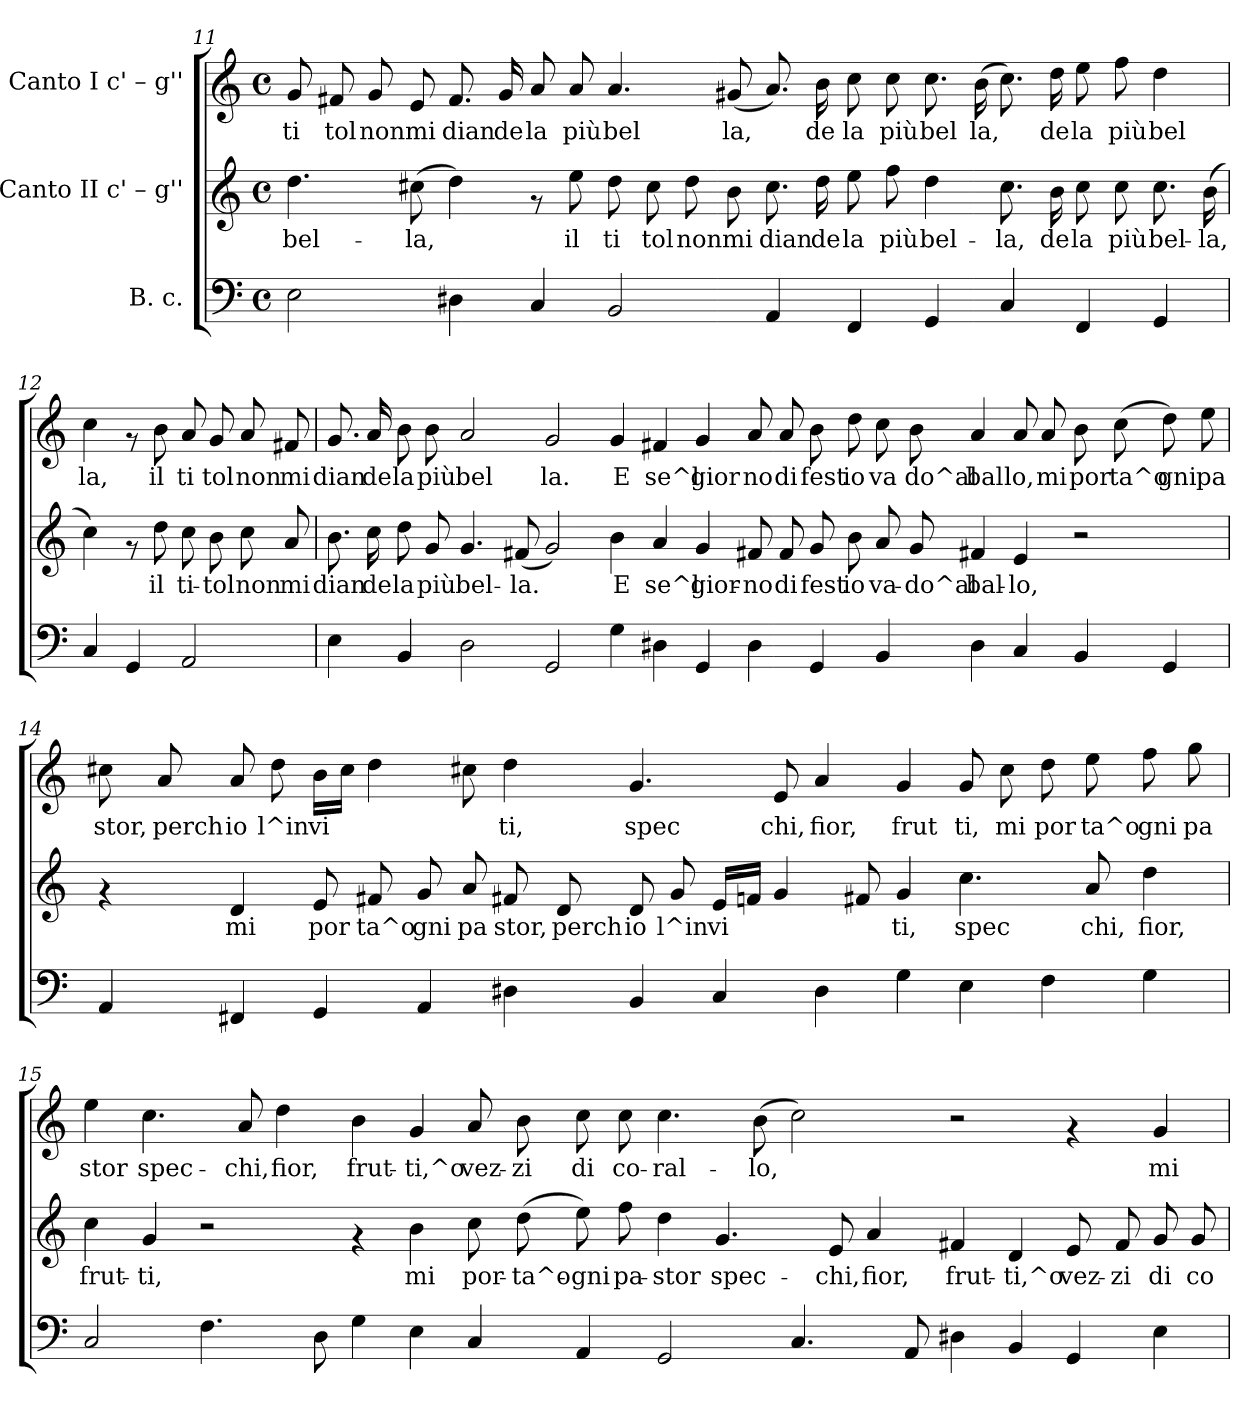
**kern	**kern	**text	**kern	**text
*part3	*part2	*part2	*part1	*part1
*staff3	*staff2	*staff2	*staff1	*staff1
*I"B. c.	*I"Canto II  c' – g''	*	*I"Canto I  c' – g''	*
!!LO:PB:g=z
*clefF4	*clefG2	*	*clefG2	*
*k[]	*k[]	*	*k[]	*
*C:	*C:	*	*C:	*
*M4/4	*M4/4	*	*M4/4	*
*met(c)	*met(c)	*	*met(c)	*
=11	=11	=11	=11	=11
!	!	!LO:LY:b:cj	!	!LO:LY:b:rj
2E\	4.dd\	bel-	8g/	ti
!	!	!	!	!LO:LY:b:rj
.	.	.	8f#X/	tol
!	!	!	!	!LO:LY:b:rj
.	.	.	8g/	non
!	!	!LO:LY:b:cj	!	!LO:LY:b:rj
.	(>8cc#X\	-la,	8e/	mi
!	!	!LO:LY:b:cj	!	!LO:LY:b:rj
4D#\	4dd\)	.	8.f#/	dian
!	!	!	!	!LO:LY:b:rj
.	.	.	16g/	de
!	!	!	!	!LO:LY:b:rj
4C/	8rf	.	8a/	la
!	!	!LO:LY:b:cj	!	!LO:LY:b:rj
.	8ee\	il	8a/	più
!	!	!LO:LY:b:cj	!	!LO:LY:b:rj
2BB/	8dd\	ti	4.a/	bel
!	!	!LO:LY:b:cj	!	!
.	8cc#\	tol	.	.
!	!	!LO:LY:b:cj	!	!
.	8dd\	non	.	.
!	!	!LO:LY:b:cj	!	!LO:LY:b:rj
.	8b\	mi	(<8g#X/	la,
!	!	!LO:LY:b:cj	!	!LO:LY:b:rj
4AA/	8.cc#\	dian	8.a/)	.
!	!	!LO:LY:b:cj	!	!LO:LY:b:rj
.	16dd\	de	16b\	de
!	!	!LO:LY:b:cj	!	!LO:LY:b:rj
4FF/	8ee\	la	8cc\	la
!	!	!LO:LY:b:cj	!	!LO:LY:b:rj
.	8ff\	più	8cc\	più
!	!	!LO:LY:b:cj	!	!LO:LY:b:rj
4GG/	4dd\	bel-	8.cc\	bel
!	!	!	!	!LO:LY:b:rj
.	.	.	(>16b\	la,
!	!	!LO:LY:b:cj	!	!LO:LY:b:rj
4C/	8.cc#\	-la,	8.cc\)	.
!	!	!LO:LY:b:cj	!	!LO:LY:b:rj
.	16b\	de	16dd\	de
!	!	!LO:LY:b:cj	!	!LO:LY:b:rj
4FF/	8cc#\	la	8ee\	la
!	!	!LO:LY:b:cj	!	!LO:LY:b:rj
.	8cc#\	più	8ff\	più
!	!	!LO:LY:b:cj	!	!LO:LY:b:rj
4GG/	8.cc#\	bel-	4dd\	bel
!	!	!LO:LY:b:cj	!	!
.	(>16b\	-la,	.	.
=12	=12	=12	=12	=12
!	!	!LO:LY:b:cj	!	!LO:LY:b:rj
4C/	4cc\)	.	4cc\	la,
4GG/	8rf	.	8rf	.
!	!	!LO:LY:b:cj	!	!LO:LY:b:rj
.	8dd\	il	8b\	il
!	!	!LO:LY:b:cj	!	!LO:LY:b:rj
2AA/	8cc\	ti-	8a/	ti
!	!	!LO:LY:b:cj	!	!LO:LY:b:rj
.	8b\	-tol	8g/	tol
!	!	!LO:LY:b:cj	!	!LO:LY:b:rj
.	8cc\	non	8a/	non
!	!	!LO:LY:b:cj	!	!LO:LY:b:rj
.	8a/	mi	8f#X/	mi
!!LO:PB:g=z
=13	=13	=13	=13	=13
!	!	!LO:LY:b:cj	!	!LO:LY:b:rj
4E\	8.b\	dian	8.g/	dian
!	!	!LO:LY:b:cj	!	!LO:LY:b:rj
.	16cc\	de	16a/	de
!	!	!LO:LY:b:cj	!	!LO:LY:b:rj
4BB/	8dd\	la	8b\	la
!	!	!LO:LY:b:cj	!	!LO:LY:b:rj
.	8g/	più	8b\	più
!	!	!LO:LY:b:cj	!	!LO:LY:b:rj
2D\	4.g/	bel-	2a/	bel
!	!	!LO:LY:b:cj	!	!
.	(<8f#X/	-la.	.	.
!	!	!LO:LY:b:cj	!	!LO:LY:b:rj
2GG/	2g/)	.	2g/	la.
!	!	!LO:LY:b:cj	!	!LO:LY:b:rj
4G\	4b\	E	4g/	E
!	!	!LO:LY:b:cj	!	!LO:LY:b:rj
4D#\	4a/	se^l	4f#X/	se^l
!	!	!LO:LY:b:cj	!	!LO:LY:b:rj
4GG/	4g/	gior-	4g/	gior
!	!	!LO:LY:b:cj	!	!LO:LY:b:rj
4D#\	8f#X/	-no	8a/	no
!	!	!LO:LY:b:cj	!	!LO:LY:b:rj
.	8f#/	di	8a/	di
!	!	!LO:LY:b:cj	!	!LO:LY:b:rj
4GG/	8g/	fest	8b\	fest
!	!	!LO:LY:b:cj	!	!LO:LY:b:rj
.	8b\	io	8dd\	io
!	!	!LO:LY:b:cj	!	!LO:LY:b:rj
4BB/	8a/	va-	8cc\	va
!	!	!LO:LY:b:cj	!	!LO:LY:b:rj
.	8g/	-do^al	8b\	do^al
!	!	!LO:LY:b:cj	!	!LO:LY:b:rj
4D#\	4f#X/	bal-	4a/	bal
!	!	!LO:LY:b:cj	!	!LO:LY:b:rj
4C/	4e/	-lo,	8a/	lo,
!	!	!	!	!LO:LY:b:rj
.	.	.	8a/	mi
!	!	!	!	!LO:LY:b:rj
4BB/	2r	.	8b\	por
!	!	!	!	!LO:LY:b:rj
.	.	.	(<8cc\	ta^o
!	!	!	!	!LO:LY:b:rj
4GG/	.	.	8dd\)	gni
!	!	!	!	!LO:LY:b:rj
.	.	.	8ee\	pa
!!LO:LB:g=z
=14	=14	=14	=14	=14
!	!	!	!	!LO:LY:b:rj
4AA/	4rf	.	8cc#X\	stor,
!	!	!	!	!LO:LY:b:rj
.	.	.	8a/	perch
!	!	!LO:LY:b:cj	!	!LO:LY:b:rj
4FF#X/	4d/	mi	8a/	io
!	!	!	!	!LO:LY:b:rj
.	.	.	8dd\	l^in
!	!	!LO:LY:b:cj	!	!LO:LY:b:rj
4GG/	8e/	por	16b\L	vi
!	!	!	!	!LO:LY:b:rj
.	.	.	16cc#\J	.
!	!	!LO:LY:b:cj	!	!LO:LY:b:rj
.	8f#/	ta^o	4dd\	.
!	!	!LO:LY:b:cj	!	!
4AA/	8g/	gni	.	.
!	!	!LO:LY:b:cj	!	!LO:LY:b:rj
.	8a/	pa	8cc#X\	.
!	!	!LO:LY:b:cj	!	!LO:LY:b:rj
4D#\	8f#X/	stor,	4dd\	ti,
!	!	!LO:LY:b:cj	!	!
.	8d/	perch	.	.
!	!	!LO:LY:b:cj	!	!LO:LY:b:rj
4BB/	8d/	io	4.g/	spec
!	!	!LO:LY:b:cj	!	!
.	8g/	l^in	.	.
!	!	!LO:LY:b:cj	!	!
4C/	16e/L	vi	.	.
!	!	!LO:LY:b:cj	!	!
.	16fn/J	.	.	.
!	!	!LO:LY:b:cj	!	!LO:LY:b:rj
.	4g/	.	8e/	chi,
!	!	!	!	!LO:LY:b:rj
4D#\	.	.	4a/	fior,
!	!	!LO:LY:b:cj	!	!
.	8f#X/	.	.	.
!	!	!LO:LY:b:cj	!	!LO:LY:b:rj
4G\	4g/	ti,	4g/	frut
!	!	!LO:LY:b:cj	!	!LO:LY:b:rj
4E\	4.cc\	spec	8g/	ti,
!	!	!	!	!LO:LY:b:rj
.	.	.	8cc#\	mi
!	!	!	!	!LO:LY:b:rj
4F\	.	.	8dd\	por
!	!	!LO:LY:b:cj	!	!LO:LY:b:rj
.	8a/	chi,	8ee\	ta^o
!	!	!LO:LY:b:cj	!	!LO:LY:b:rj
4G\	4dd\	fior,	8ff\	gni
!	!	!	!	!LO:LY:b:rj
.	.	.	8gg\	pa
!!LO:LB:g=z
=15	=15	=15	=15	=15
!	!	!LO:LY:b:cj	!	!LO:LY:b:rj
2C/	4cc\	frut-	4ee\	stor
!	!	!LO:LY:b:cj	!	!LO:LY:b:rj
.	4g/	-ti,	4.cc\	spec-
4.F\	2r	.	.	.
!	!	!	!	!LO:LY:b:rj
.	.	.	8a/	-chi,
!	!	!	!	!LO:LY:b:rj
.	.	.	4dd\	fior,
8D\	.	.	.	.
!	!	!	!	!LO:LY:b:rj
4G\	4rf	.	4b\	frut-
!	!	!LO:LY:b:cj	!	!LO:LY:b:rj
4E\	4b\	mi	4g/	-ti,^o
!	!	!LO:LY:b:cj	!	!LO:LY:b:rj
4C/	8cc\	por-	8a/	vez-
!	!	!LO:LY:b:cj	!	!LO:LY:b:rj
.	(<8dd\	-ta^o-	8b\	-zi
!	!	!LO:LY:b:cj	!	!LO:LY:b:rj
4AA/	8ee\)	-gni	8cc\	di
!	!	!LO:LY:b:cj	!	!LO:LY:b:rj
.	8ff\	pa-	8cc\	co-
!	!	!LO:LY:b:cj	!	!LO:LY:b:rj
2GG/	4dd\	-stor	4.cc\	-ral-
!	!	!LO:LY:b:cj	!	!
.	4.g/	spec-	.	.
!	!	!	!	!LO:LY:b:rj
.	.	.	(>8b\	-lo,
!	!	!	!	!LO:LY:b:rj
4.C/	.	.	2cc\)	.
!	!	!LO:LY:b:cj	!	!
.	8e/	-chi,	.	.
!	!	!LO:LY:b:cj	!	!
.	4a/	fior,	.	.
8AA/	.	.	.	.
!	!	!LO:LY:b:cj	!	!
4D#\	4f#X/	frut-	2r	.
!	!	!LO:LY:b:cj	!	!
4BB/	4d/	-ti,^o	.	.
!	!	!LO:LY:b:cj	!	!
4GG/	8e/	vez-	4rf	.
!	!	!LO:LY:b:cj	!	!
.	8f#/	-zi	.	.
!	!	!LO:LY:b:cj	!	!LO:LY:b:rj
4E\	8g/	di	4g/	mi
!	!	!LO:LY:b:cj	!	!
.	8g/	co-	.	.
=	=	=	=	=
*-	*-	*-	*-	*-
